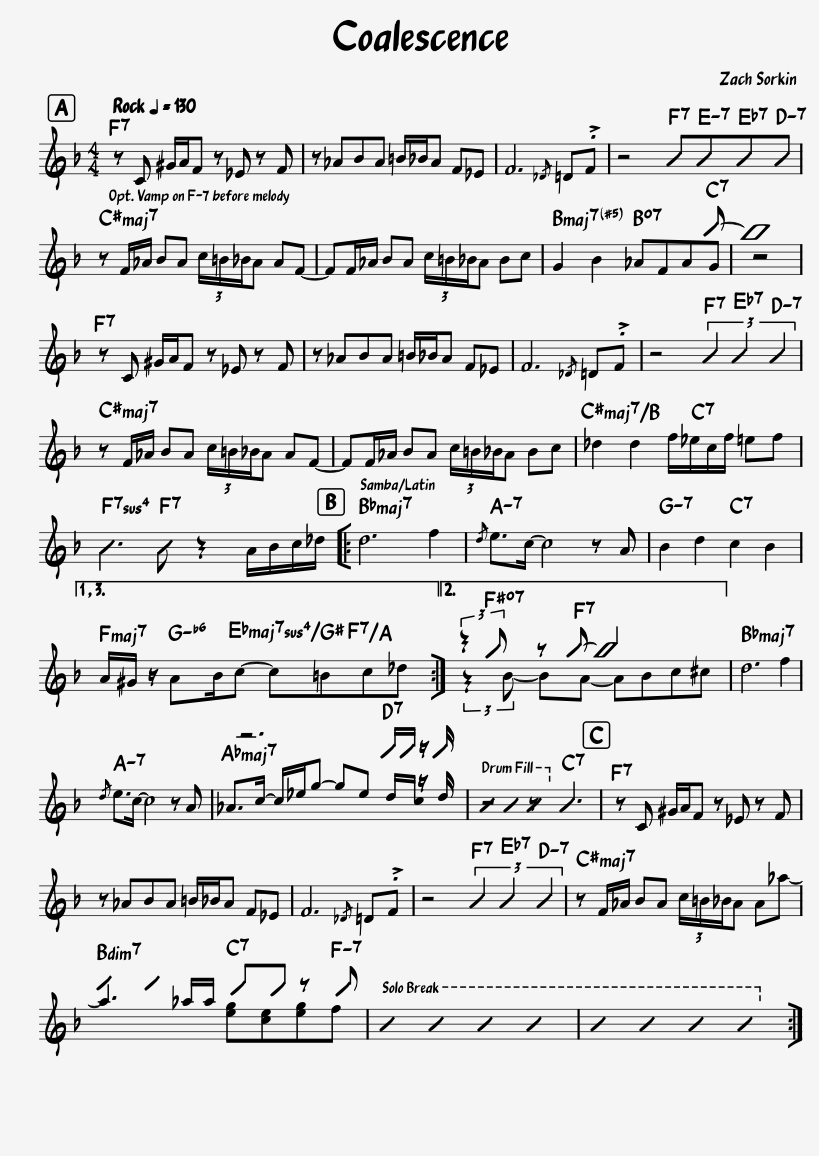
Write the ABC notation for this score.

X:1
%%score ( 1 2 )
L:1/8
Q:1/4=130
M:4/4
I:linebreak $
K:F
U:s=!stemless!
V:1 treble
V:2 treble
V:1
 z C ^G/A/F z _E z F | z _ABA =B/_B/A F_E | F6{/_D} =D!>!.F | z4 BBBB |$ z F/_A/ BA (3c/=B/_B/A AF- | %5
 FF/_A/ BA (3c/=B/_B/A Bc | G2 B2 _AFAG | B8 |$ z C ^G/A/F z _E z F | z _ABA =B/_B/A F_E | %10
 F6{/_D} =D!>!.F | z4 (3B2 B2 B2 |$ z F/_A/ BA (3c/=B/_B/A AF- | FF/_A/ BA (3c/=B/_B/A Bc | _d2 d2 f/_e/c/f/ =ef |$ %15
 B3 B z2 A/B/c/_d/ |: d6 f2 |{/d} e>c- c4 z A | B2 d2 c2 B2 |1,3$ A/^G/ z/ AB/c- c=Bc_d :|2 %20
 (3:2:2z2 c z B- B4 || d6 f2 |${/d} e>c- c4 z A | _A>c- c/_e/g- ge d/c/ z/ d/ |!8va(! z4 z!8va)! B3 | %25
 z C ^G/A/F z _E z F |$ z _ABA =B/_B/A F_E | F6{/_D} =D!>!.F | z4 (3B2 B2 B2 | z F/_A/ BA (3c/=B/_B/A A_a- |$ %30
 a3 _a/a/ [eg][ce][eg]f |!8va(! sb2 sb2 sb2 sb2 | sb2 sb2 sb2 sb2!8va)! :| %33
V:2
 x8 | x8 | x8 | x8 |$ x8 | %5
 x8 | x7 =B- | z8 |$ x8 | x8 | %10
 x8 | x8 |$ x8 | x8 | x8 |$ %15
 x8 |: x8 | x8 | x8 |1,3$ x8 :|2 %20
 (3:2:2z2 B- BA- ABc^c || x8 |$ x8 | z6 =A/G/ z/ F/ |!8va(! sb'2 sb'2 sb'2!8va)! x2 | %25
 x8 |$ x8 | x8 | x8 | x8 |$ %30
 sd'''2 sd2 c'''c' z ^d'' |!8va(! x8 | x8!8va)! :| %33
